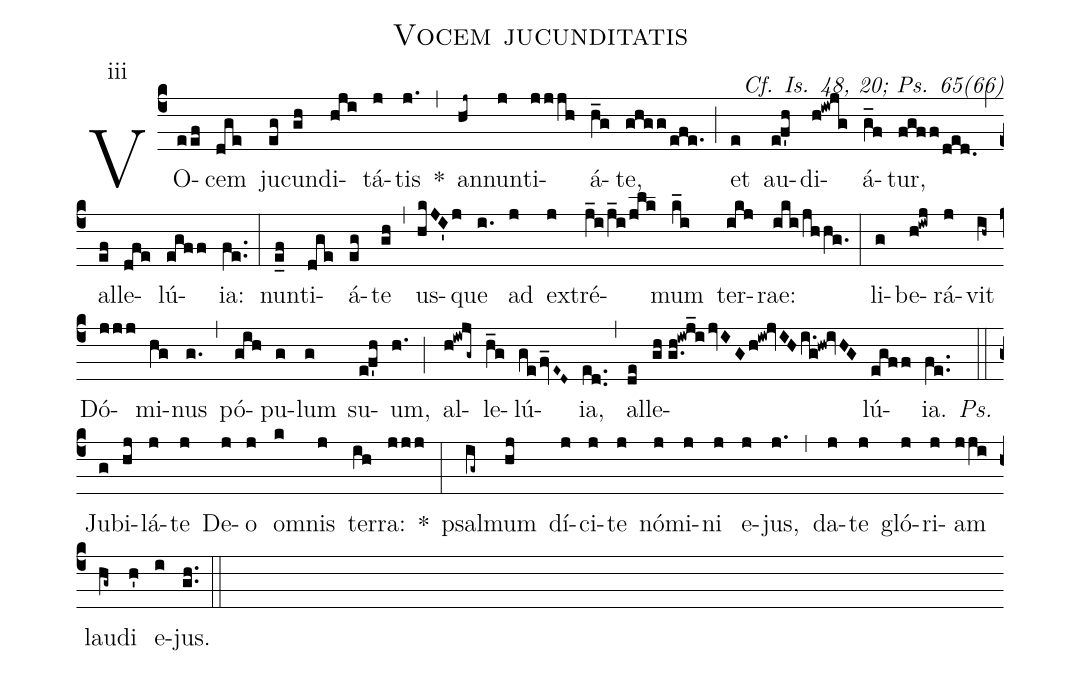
name:Vocem jucunditatis;
commentary:Cf. Is. 48, 20; Ps. 65(66);
mode:iii;
%%
(c4) VO(eef)cem(dge) ju(eg)cun(gh)di(hji)tá(j)tis(j.) *(,) an(hj~)nun(j)ti(jjjh)á(h_g)te,(ghgg/efe.) (;) et(e) au(e!f'h)di(h!iwjg)á(g_f)tur,(fgff/ded.) (,) al(ef)le(dfe)lú(egff)ia:(fe..) (:) nun(e_f)ti(dge)á(eg)te(gh) (,) us(hkJI'j)que(i.) ad(j) ex(j)tré(j_i/j_i/jlk)mum(k_i) ter(ikj)rae:(iki/jhhg.) (:) li(g)be(h!iwj)rá(j)vit(ih~) Dó(jjj)mi(hg)nus(g.) (,) pó(gih)pu(g)lum(g) su(e!f'h)um,(h.) (;) al(h!iwjg~)le(h_g)lú(ge/fv_E~D~)ia,(ed..) (,) al(de)le(gh//g.h!iwj_i/jvIG/h!iw!jvIH/i.g!hw!ivHG)lú(egff)ia.(fe..) <i>Ps.</i>(::) Ju(g)bi(hj)lá(j)te(j) De(j)o(j) om(k)nis(j) ter(ih)ra:(jjj) *(:) psal(ig~)mum(hj) dí(j)ci(j)te(j) nó(j)mi(j)ni(j) e(j)jus,(j.) (,) da(j)te(j) gló(j)ri(j)am(jji) lau(hg~)di(h') e(i)jus.(gh..) (::)
